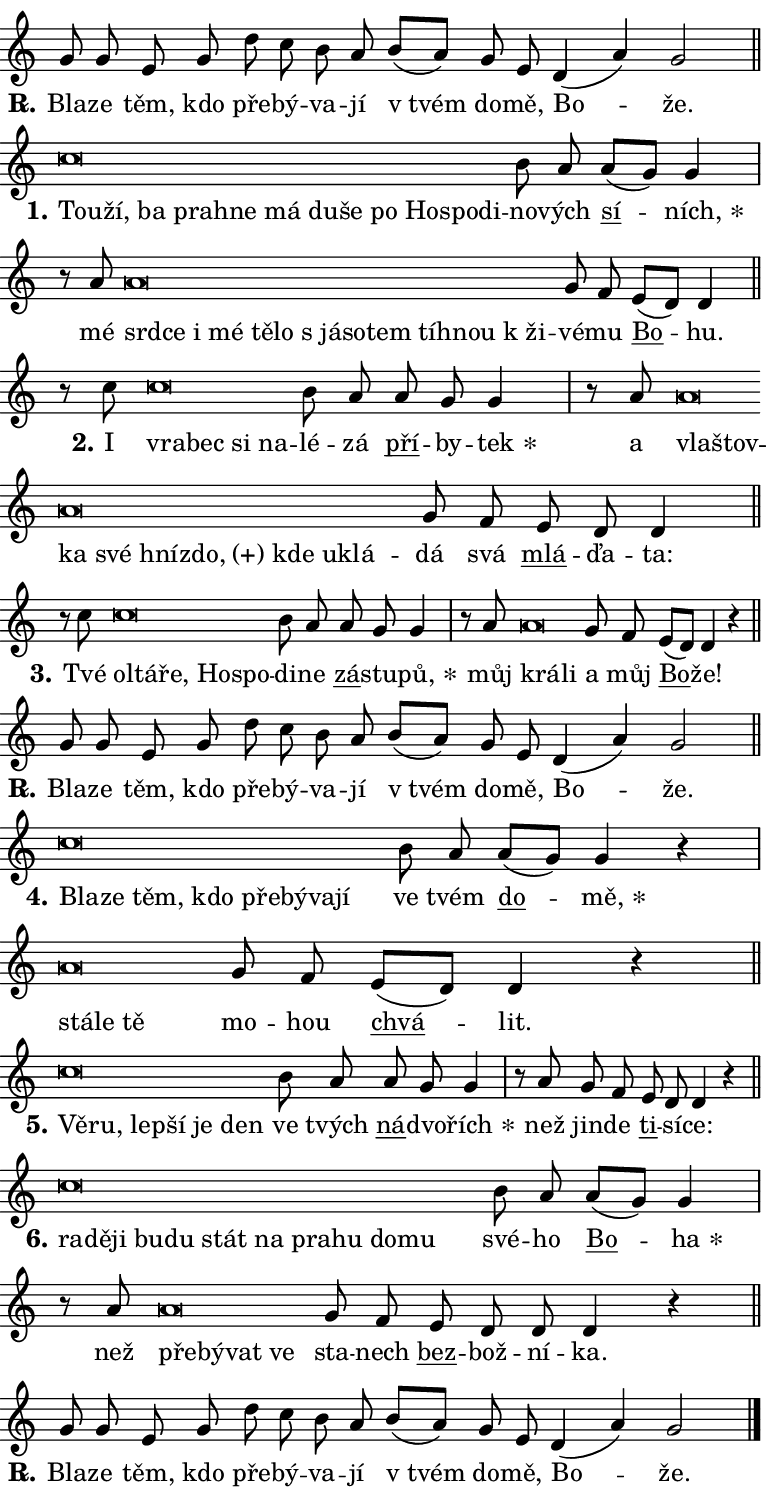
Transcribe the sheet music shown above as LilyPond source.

\version "2.24.0"
\header { tagline = "" }
\paper {
  indent = 0\cm
  top-margin = 0\cm
  right-margin = 0.13\cm % to fit lyric hyphens
  bottom-margin = 0\cm
  left-margin = 0\cm
  paper-width = 13\cm
  page-breaking = #ly:one-page-breaking
  system-system-spacing.basic-distance = #11
  score-system-spacing.basic-distance = #11
  ragged-last = ##f
}


%% Author: Thomas Morley
%% https://lists.gnu.org/archive/html/lilypond-user/2020-05/msg00002.html
#(define (line-position grob)
"Returns position of @var[grob} in current system:
   @code{'start}, if at first time-step
   @code{'end}, if at last time-step
   @code{'middle} otherwise
"
  (let* ((col (ly:item-get-column grob))
         (ln (ly:grob-object col 'left-neighbor))
         (rn (ly:grob-object col 'right-neighbor))
         (col-to-check-left (if (ly:grob? ln) ln col))
         (col-to-check-right (if (ly:grob? rn) rn col))
         (break-dir-left
           (and
             (ly:grob-property col-to-check-left 'non-musical #f)
             (ly:item-break-dir col-to-check-left)))
         (break-dir-right
           (and
             (ly:grob-property col-to-check-right 'non-musical #f)
             (ly:item-break-dir col-to-check-right))))
        (cond ((eqv? 1 break-dir-left) 'start)
              ((eqv? -1 break-dir-right) 'end)
              (else 'middle))))

#(define (tranparent-at-line-position vctor)
  (lambda (grob)
  "Relying on @code{line-position} select the relevant enry from @var{vctor}.
Used to determine transparency,"
    (case (line-position grob)
      ((end) (not (vector-ref vctor 0)))
      ((middle) (not (vector-ref vctor 1)))
      ((start) (not (vector-ref vctor 2))))))

noteHeadBreakVisibility =
#(define-music-function (break-visibility)(vector?)
"Makes @code{NoteHead}s transparent relying on @var{break-visibility}"
#{
  \override NoteHead.transparent =
    #(tranparent-at-line-position break-visibility)
#})

#(define delete-ledgers-for-transparent-note-heads
  (lambda (grob)
    "Reads whether a @code{NoteHead} is transparent.
If so this @code{NoteHead} is removed from @code{'note-heads} from
@var{grob}, which is supposed to be @code{LedgerLineSpanner}.
As a result ledgers are not printed for this @code{NoteHead}"
    (let* ((nhds-array (ly:grob-object grob 'note-heads))
           (nhds-list
             (if (ly:grob-array? nhds-array)
                 (ly:grob-array->list nhds-array)
                 '()))
           ;; Relies on the transparent-property being done before
           ;; Staff.LedgerLineSpanner.after-line-breaking is executed.
           ;; This is fragile ...
           (to-keep
             (remove
               (lambda (nhd)
                 (ly:grob-property nhd 'transparent #f))
               nhds-list)))
      ;; TODO find a better method to iterate over grob-arrays, similiar
      ;; to filter/remove etc for lists
      ;; For now rebuilt from scratch
      (set! (ly:grob-object grob 'note-heads)  '())
      (for-each
        (lambda (nhd)
          (ly:pointer-group-interface::add-grob grob 'note-heads nhd))
        to-keep))))

squashNotes = {
  \override NoteHead.X-extent = #'(-0.2 . 0.2)
  \override NoteHead.Y-extent = #'(-0.75 . 0)
  \override NoteHead.stencil =
    #(lambda (grob)
       (let ((pos (ly:grob-property grob 'staff-position)))
         (begin
           (if (< pos -7) (display "ERROR: Lower brevis then expected\n") (display ""))
           (if (<= pos -6) ly:text-interface::print ly:note-head::print))))
}
unSquashNotes = {
  \revert NoteHead.X-extent
  \revert NoteHead.Y-extent
  \revert NoteHead.stencil
}

hideNotes = \noteHeadBreakVisibility #begin-of-line-visible
unHideNotes = \noteHeadBreakVisibility #all-visible

% work-around for resetting accidentals
% https://lilypond.org/doc/v2.23/Documentation/notation/displaying-rhythms#unmetered-music
cadenzaMeasure = {
  \cadenzaOff
  \partial 1024 s1024
  \cadenzaOn
}

#(define-markup-command (accent layout props text) (markup?)
  "Underline accented syllable"
  (interpret-markup layout props
    #{\markup \override #'(offset . 4.3) \underline { #text }#}))

responsum = \markup \concat {
  "R" \hspace #-1.05 \path #0.1 #'((moveto 0 0.07) (lineto 0.9 0.8)) \hspace #0.05 "."
}

spaceSize = #0.6828661417322834 % exact space size for TeX Gyre Schola

\layout {
  \context {
    \Staff
    \remove "Time_signature_engraver"
    \override LedgerLineSpanner.after-line-breaking = #delete-ledgers-for-transparent-note-heads
  }
  \context {
    \Lyrics {
      \override LyricSpace.minimum-distance = \spaceSize
      \override LyricText.font-name = #"TeX Gyre Schola"
      \override LyricText.font-size = 1
      \override StanzaNumber.font-name = #"TeX Gyre Schola Bold"
      \override StanzaNumber.font-size = 1
    }
  }
  \context {
    \Score 
    \override NoteHead.text =
      #(lambda (grob) 
        (let ((pos (ly:grob-property grob 'staff-position)))
          #{\markup {
            \combine
              \halign #-0.55 \raise #(if (= pos -6) 0 0.5) \override #'(thickness . 2) \draw-line #'(3.2 . 0)
              \musicglyph "noteheads.sM1"
          }#}))
  }
}

% magnetic-lyrics.ily
%
%   written by
%     Jean Abou Samra <jean@abou-samra.fr>
%     Werner Lemberg <wl@gnu.org>
%
%   adapted by
%     Jiri Hon <jiri.hon@gmail.com>
%
% Version 2022-Apr-15

% https://www.mail-archive.com/lilypond-user@gnu.org/msg149350.html

#(define (Left_hyphen_pointer_engraver context)
   "Collect syllable-hyphen-syllable occurrences in lyrics and store
them in properties.  This engraver only looks to the left.  For
example, if the lyrics input is @code{foo -- bar}, it does the
following.

@itemize @bullet
@item
Set the @code{text} property of the @code{LyricHyphen} grob between
@q{foo} and @q{bar} to @code{foo}.

@item
Set the @code{left-hyphen} property of the @code{LyricText} grob with
text @q{foo} to the @code{LyricHyphen} grob between @q{foo} and
@q{bar}.
@end itemize

Use this auxiliary engraver in combination with the
@code{lyric-@/text::@/apply-@/magnetic-@/offset!} hook."
   (let ((hyphen #f)
         (text #f))
     (make-engraver
      (acknowledgers
       ((lyric-syllable-interface engraver grob source-engraver)
        (set! text grob)))
      (end-acknowledgers
       ((lyric-hyphen-interface engraver grob source-engraver)
        ;(when (not (grob::has-interface grob 'lyric-space-interface))
          (set! hyphen grob)));)
      ((stop-translation-timestep engraver)
       (when (and text hyphen)
         (ly:grob-set-object! text 'left-hyphen hyphen))
       (set! text #f)
       (set! hyphen #f)))))

#(define (lyric-text::apply-magnetic-offset! grob)
   "If the space between two syllables is less than the value in
property @code{LyricText@/.details@/.squash-threshold}, move the right
syllable to the left so that it gets concatenated with the left
syllable.

Use this function as a hook for
@code{LyricText@/.after-@/line-@/breaking} if the
@code{Left_@/hyphen_@/pointer_@/engraver} is active."
   (let ((hyphen (ly:grob-object grob 'left-hyphen #f)))
     (when hyphen
       (let ((left-text (ly:spanner-bound hyphen LEFT)))
         (when (grob::has-interface left-text 'lyric-syllable-interface)
           (let* ((common (ly:grob-common-refpoint grob left-text X))
                  (this-x-ext (ly:grob-extent grob common X))
                  (left-x-ext
                   (begin
                     ;; Trigger magnetism for left-text.
                     (ly:grob-property left-text 'after-line-breaking)
                     (ly:grob-extent left-text common X)))
                  ;; `delta` is the gap width between two syllables.
                  (delta (- (interval-start this-x-ext)
                            (interval-end left-x-ext)))
                  (details (ly:grob-property grob 'details))
                  (threshold (assoc-get 'squash-threshold details 0.2)))
             (when (< delta threshold)
               (let* (;; We have to manipulate the input text so that
                      ;; ligatures crossing syllable boundaries are not
                      ;; disabled.  For languages based on the Latin
                      ;; script this is essentially a beautification.
                      ;; However, for non-Western scripts it can be a
                      ;; necessity.
                      (lt (ly:grob-property left-text 'text))
                      (rt (ly:grob-property grob 'text))
                      (is-space (grob::has-interface hyphen 'lyric-space-interface))
                      (space (if is-space " " ""))
                      (extra-delta (if is-space spaceSize 0))
                      ;; Append new syllable.
                      (ltrt-space (if (and (string? lt) (string? rt))
                                (string-append lt space rt)
                                (make-concat-markup (list lt space rt))))
                      ;; Right-align `ltrt` to the right side.
                      (ltrt-space-markup (grob-interpret-markup
                               grob
                               (make-translate-markup
                                (cons (interval-length this-x-ext) 0)
                                (make-right-align-markup ltrt-space)))))
                 (begin
                   ;; Don't print `left-text`.
                   (ly:grob-set-property! left-text 'stencil #f)
                   ;; Set text and stencil (which holds all collected
                   ;; syllables so far) and shift it to the left.
                   (ly:grob-set-property! grob 'text ltrt-space)
                   (ly:grob-set-property! grob 'stencil ltrt-space-markup)
                   (ly:grob-translate-axis! grob (- (- delta extra-delta)) X))))))))))


#(define (lyric-hyphen::displace-bounds-first grob)
   ;; Make very sure this callback isn't triggered too early.
   (let ((left (ly:spanner-bound grob LEFT))
         (right (ly:spanner-bound grob RIGHT)))
     (ly:grob-property left 'after-line-breaking)
     (ly:grob-property right 'after-line-breaking)
     (ly:lyric-hyphen::print grob)))

squashThreshold = #0.4

\layout {
  \context {
    \Lyrics
    \consists #Left_hyphen_pointer_engraver
    \override LyricText.after-line-breaking =
      #lyric-text::apply-magnetic-offset!
    \override LyricHyphen.stencil = #lyric-hyphen::displace-bounds-first
    \override LyricText.details.squash-threshold = \squashThreshold
    \override LyricHyphen.minimum-distance = 0
    \override LyricHyphen.minimum-length = \squashThreshold
  }
}

squashText = \override LyricText.details.squash-threshold = 9999
unSquashText = \override LyricText.details.squash-threshold = \squashThreshold

leftText = \override LyricText.self-alignment-X = #LEFT
unLeftText = \revert LyricText.self-alignment-X

starOffset = #(lambda (grob) 
                (let ((x_offset (ly:self-alignment-interface::aligned-on-x-parent grob)))
                  (if (= x_offset 0) 0 (+ x_offset 1.2))))

star = #(define-music-function (syllable)(string?)
"Append star separator at the end of a syllable"
#{
  \once \override LyricText.X-offset = #starOffset
  \lyricmode { \markup {
    #syllable
    \override #'((font-name . "TeX Gyre Schola Bold")) \hspace #0.2 \lower #0.65 \larger "*"
  } }
#})

starAccent = #(define-music-function (syllable)(string?)
"Append star separator at the end of a syllable and make accent"
#{
  \once \override LyricText.X-offset = #starOffset
  \lyricmode { \markup {
    \accent #syllable
    \override #'((font-name . "TeX Gyre Schola Bold")) \hspace #0.2 \lower #0.65 \larger "*"
  } }
#})

breath = #(define-music-function (syllable)(string?)
"Append breathing indicator at the end of a syllable"
#{
  \lyricmode { \markup { #syllable "+" } }
#})

optionalBreath = #(define-music-function (syllable)(string?)
"Append optional breathing indicator at the end of a syllable"
#{
  \lyricmode { \markup { #syllable "(+)" } }
#})


\score {
    <<
        \new Voice = "melody" { \cadenzaOn \key c \major \relative { g'8 g e g \bar "" d' c b a \bar "" b[( a)] \bar "" g e \bar "" d4( a') g2 \cadenzaMeasure \bar "||" \break } }
        \new Lyrics \lyricsto "melody" { \lyricmode { \set stanza = \responsum
Bla -- ze těm, kdo pře -- bý -- va -- jí "v tvém" do -- mě, Bo -- že. } }
    >>
    \layout {}
}

\score {
    <<
        \new Voice = "melody" { \cadenzaOn \key c \major \relative { \squashNotes c''\breve*1/16 \hideNotes \breve*1/16 \bar "" \breve*1/16 \bar "" \breve*1/16 \bar "" \breve*1/16 \bar "" \breve*1/16 \bar "" \breve*1/16 \bar "" \breve*1/16 \bar "" \breve*1/16 \bar "" \breve*1/16 \bar "" \breve*1/16 \breve*1/16 \bar "" \unHideNotes \unSquashNotes b8 a \bar "" a[( g)] g4 \cadenzaMeasure \bar "|" r8 a8 \squashNotes a\breve*1/16 \hideNotes \breve*1/16 \bar "" \breve*1/16 \bar "" \breve*1/16 \bar "" \breve*1/16 \bar "" \breve*1/16 \bar "" \breve*1/16 \bar "" \breve*1/16 \bar "" \breve*1/16 \bar "" \breve*1/16 \bar "" \breve*1/16 \breve*1/16 \bar "" \unHideNotes \unSquashNotes g8 f \bar "" e[( d)] d4 \cadenzaMeasure \bar "||" \break } }
        \new Lyrics \lyricsto "melody" { \lyricmode { \set stanza = "1."
\leftText Tou -- \squashText ží, ba pra -- hne má du -- še po Ho -- spo -- di -- \unLeftText \unSquashText no -- vých \markup \accent sí -- \star ních, mé \leftText srd -- \squashText ce i mé tě -- lo "s já" -- so -- tem tíh -- nou "k ži" -- \unLeftText \unSquashText vé -- mu \markup \accent Bo -- hu. } }
    >>
    \layout {}
}

\score {
    <<
        \new Voice = "melody" { \cadenzaOn \key c \major \relative { r8 c''8 \squashNotes c\breve*1/16 \hideNotes \breve*1/16 \bar "" \breve*1/16 \breve*1/16 \bar "" \unHideNotes \unSquashNotes b8 a \bar "" a g g4 \cadenzaMeasure \bar "|" r8 a8 \squashNotes a\breve*1/16 \hideNotes \breve*1/16 \bar "" \breve*1/16 \bar "" \breve*1/16 \bar "" \breve*1/16 \bar "" \breve*1/16 \bar "" \breve*1/16 \bar "" \breve*1/16 \breve*1/16 \bar "" \unHideNotes \unSquashNotes g8 f \bar "" e d d4 \cadenzaMeasure \bar "||" \break } }
        \new Lyrics \lyricsto "melody" { \lyricmode { \set stanza = "2."
I \leftText vra -- \squashText bec si na -- \unLeftText \unSquashText lé -- zá \markup \accent pří -- by -- \star tek a \leftText vla -- \squashText štov -- ka své hníz -- \optionalBreath do, kde u -- klá -- \unLeftText \unSquashText dá svá \markup \accent mlá -- ďa -- ta: } }
    >>
    \layout {}
}

\score {
    <<
        \new Voice = "melody" { \cadenzaOn \key c \major \relative { r8 c''8 \squashNotes c\breve*1/16 \hideNotes \breve*1/16 \bar "" \breve*1/16 \bar "" \breve*1/16 \breve*1/16 \bar "" \unHideNotes \unSquashNotes b8 a \bar "" a g g4 \cadenzaMeasure \bar "|" r8 a8 \squashNotes a\breve*1/16 \hideNotes \breve*1/16 \bar "" \unHideNotes \unSquashNotes g8 f \bar "" e[( d)] d4 r \cadenzaMeasure \bar "||" \break } }
        \new Lyrics \lyricsto "melody" { \lyricmode { \set stanza = "3."
Tvé \leftText ol -- \squashText tá -- ře, Ho -- spo -- \unLeftText \unSquashText di -- ne \markup \accent zá -- stu -- \star pů, můj \leftText krá -- \squashText li \unLeftText \unSquashText a můj \markup \accent Bo -- že! } }
    >>
    \layout {}
}

\score {
    <<
        \new Voice = "melody" { \cadenzaOn \key c \major \relative { g'8 g e g \bar "" d' c b a \bar "" b[( a)] \bar "" g e \bar "" d4( a') g2 \cadenzaMeasure \bar "||" \break } }
        \new Lyrics \lyricsto "melody" { \lyricmode { \set stanza = \responsum
Bla -- ze těm, kdo pře -- bý -- va -- jí "v tvém" do -- mě, Bo -- že. } }
    >>
    \layout {}
}

\score {
    <<
        \new Voice = "melody" { \cadenzaOn \key c \major \relative { \squashNotes c''\breve*1/16 \hideNotes \breve*1/16 \bar "" \breve*1/16 \bar "" \breve*1/16 \bar "" \breve*1/16 \bar "" \breve*1/16 \bar "" \breve*1/16 \breve*1/16 \bar "" \unHideNotes \unSquashNotes b8 a \bar "" a[( g)] g4 r \cadenzaMeasure \bar "|" \squashNotes a\breve*1/16 \hideNotes \breve*1/16 \breve*1/16 \bar "" \unHideNotes \unSquashNotes g8 f \bar "" e[( d)] d4 r \cadenzaMeasure \bar "||" \break } }
        \new Lyrics \lyricsto "melody" { \lyricmode { \set stanza = "4."
\leftText Bla -- \squashText ze těm, kdo pře -- bý -- va -- jí \unLeftText \unSquashText ve tvém \markup \accent do -- \star mě, \leftText stá -- \squashText le tě \unLeftText \unSquashText mo -- hou \markup \accent chvá -- lit. } }
    >>
    \layout {}
}

\score {
    <<
        \new Voice = "melody" { \cadenzaOn \key c \major \relative { \squashNotes c''\breve*1/16 \hideNotes \breve*1/16 \bar "" \breve*1/16 \bar "" \breve*1/16 \bar "" \breve*1/16 \breve*1/16 \bar "" \unHideNotes \unSquashNotes b8 a \bar "" a g g4 \cadenzaMeasure \bar "|" r8 a8 g8 f \bar "" e d d4 r \cadenzaMeasure \bar "||" \break } }
        \new Lyrics \lyricsto "melody" { \lyricmode { \set stanza = "5."
\leftText Vě -- \squashText ru, lep -- ší je den \unLeftText \unSquashText ve tvých \markup \accent ná -- dvo -- \star řích než jin -- de \markup \accent ti -- sí -- ce: } }
    >>
    \layout {}
}

\score {
    <<
        \new Voice = "melody" { \cadenzaOn \key c \major \relative { \squashNotes c''\breve*1/16 \hideNotes \breve*1/16 \bar "" \breve*1/16 \bar "" \breve*1/16 \bar "" \breve*1/16 \bar "" \breve*1/16 \bar "" \breve*1/16 \bar "" \breve*1/16 \bar "" \breve*1/16 \bar "" \breve*1/16 \breve*1/16 \bar "" \unHideNotes \unSquashNotes b8 a \bar "" a[( g)] g4 \cadenzaMeasure \bar "|" r8 a8 \squashNotes a\breve*1/16 \hideNotes \breve*1/16 \bar "" \breve*1/16 \breve*1/16 \bar "" \unHideNotes \unSquashNotes g8 f \bar "" e d d d4 r \cadenzaMeasure \bar "||" \break } }
        \new Lyrics \lyricsto "melody" { \lyricmode { \set stanza = "6."
\leftText ra -- \squashText dě -- ji bu -- du stát na pra -- hu do -- mu \unLeftText \unSquashText své -- ho \markup \accent Bo -- \star ha než \leftText pře -- \squashText bý -- vat ve \unLeftText \unSquashText sta -- nech \markup \accent bez -- bož -- ní -- ka. } }
    >>
    \layout {}
}

\score {
    <<
        \new Voice = "melody" { \cadenzaOn \key c \major \relative { g'8 g e g \bar "" d' c b a \bar "" b[( a)] \bar "" g e \bar "" d4( a') g2 \cadenzaMeasure \bar "||" \break } \bar "|." }
        \new Lyrics \lyricsto "melody" { \lyricmode { \set stanza = \responsum
Bla -- ze těm, kdo pře -- bý -- va -- jí "v tvém" do -- mě, Bo -- že. } }
    >>
    \layout {}
}
